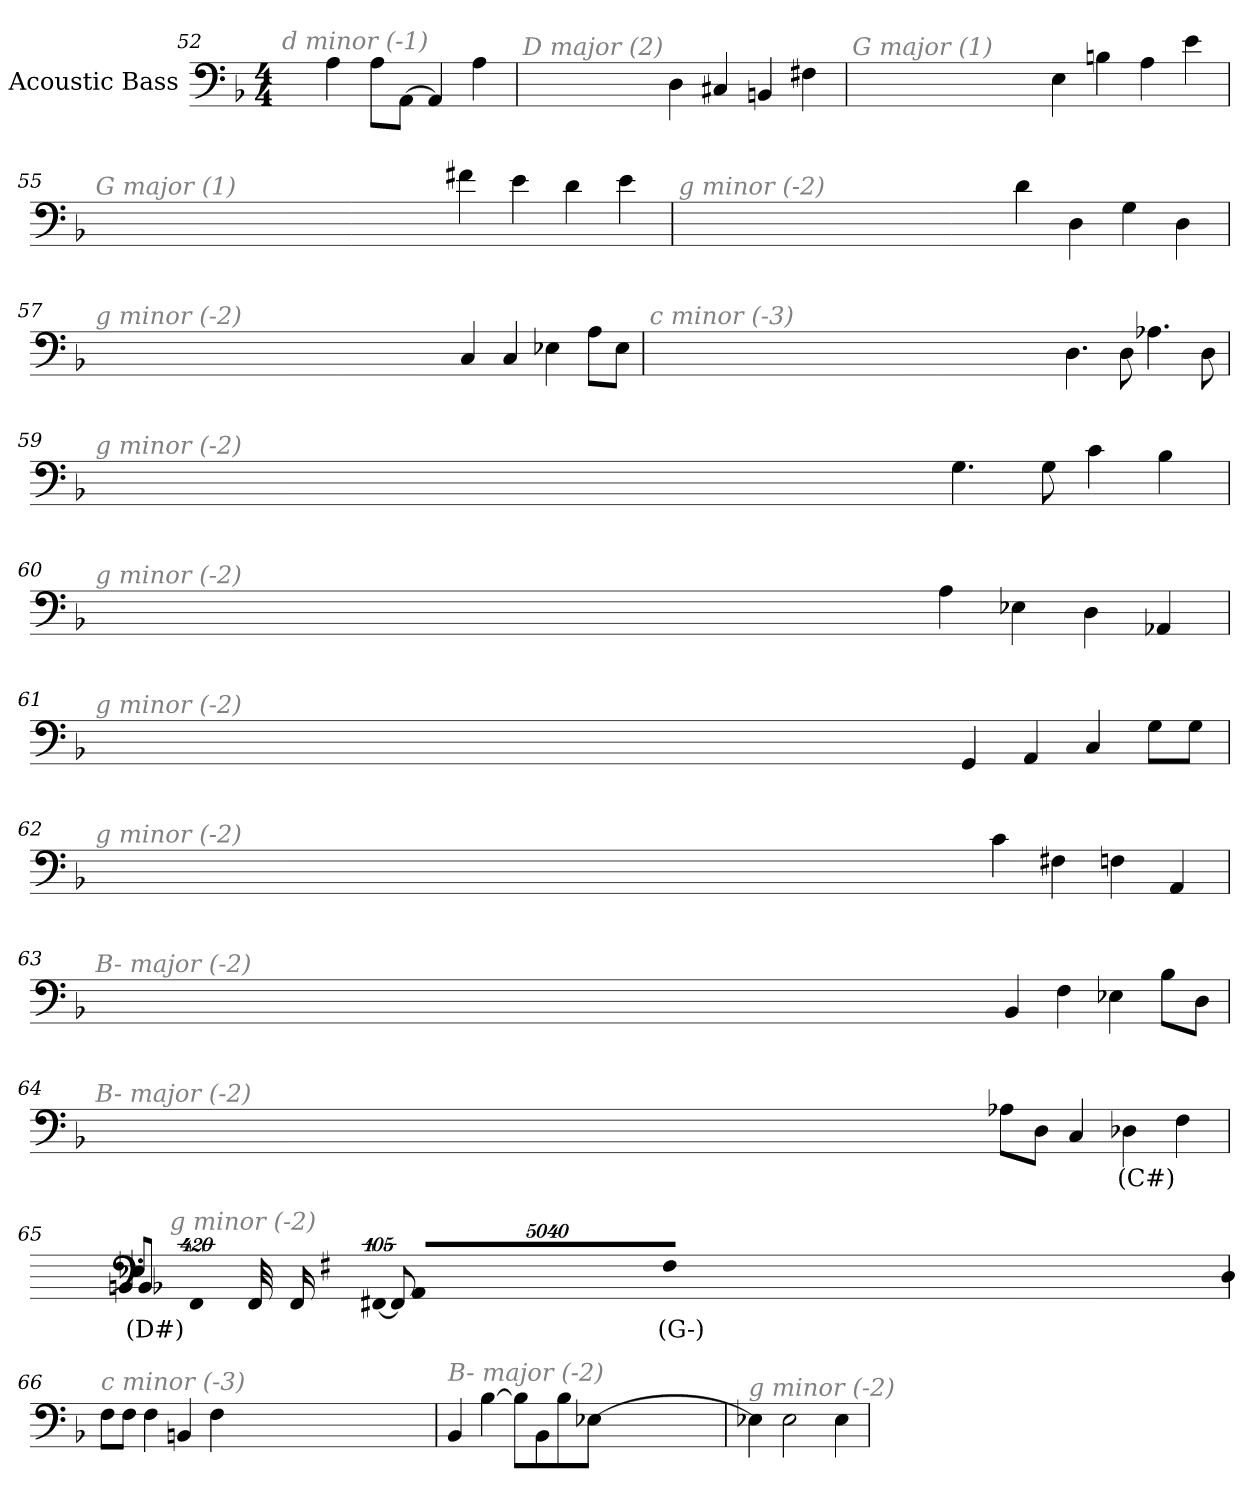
**kern	**text
*part1	*part1
*staff1	*staff1
*I"Acoustic Bass	*
*clefF4	*
*ITrd7c12	*
*k[b-]	*
*F:	*
*M4/4	*
=52	=52
!LO:TX:i:color=#808080:t=d minor (-1)	!
4AA	.
8AAL	.
[8AAAJ	.
4AAA]	.
4AA	.
=53	=53
!LO:TX:i:color=#808080:t=D major (2)	!
4DD	.
4CC#X	.
4BBBn	.
4FF#X	.
=54	=54
!LO:TX:i:color=#808080:t=G major (1)	!
4EE	.
4BBn	.
4AA	.
4E	.
=55	=55
!LO:TX:i:color=#808080:t=G major (1)	!
4F#X	.
4E	.
4D	.
4E	.
=56	=56
!LO:TX:i:color=#808080:t=g minor (-2)	!
4D	.
4DD	.
4GG	.
4DD	.
=57	=57
!LO:TX:i:color=#808080:t=g minor (-2)	!
4CC	.
4CC	.
4EE-X	.
8AAL	.
8EE-J	.
=58	=58
!LO:TX:i:color=#808080:t=c minor (-3)	!
4.DD	.
8DD	.
4.AA-X	.
8DD	.
=59	=59
!LO:TX:i:color=#808080:t=g minor (-2)	!
4.GG	.
8GG	.
4C	.
4BB-	.
=60	=60
!LO:TX:i:color=#808080:t=g minor (-2)	!
4AA	.
4EE-X	.
4DD	.
4AAA-X	.
=61	=61
!LO:TX:i:color=#808080:t=g minor (-2)	!
4GGG	.
4AAA	.
4CC	.
8GGL	.
8GGJ	.
=62	=62
!LO:TX:i:color=#808080:t=g minor (-2)	!
4C	.
4FF#X	.
4FFn	.
4AAA	.
=63	=63
!LO:TX:i:color=#808080:t=B- major (-2)	!
4BBB-	.
4FF	.
4EE-X	.
8BB-L	.
8DDJ	.
=64	=64
!LO:TX:i:color=#808080:t=B- major (-2)	!
8AA-XL	.
8DDJ	.
4CC	.
4DD-Xi	(C#)
4FF	.
=65	=65
!LO:N:vis=8	!
!LO:TX:i:color=#808080:t=g minor (-2)	!
40320%3347FF#XiL	(G-)
!LO:N:vis=8	!
40320%3347DD	.
!LO:N:vis=8	!
40320%3347AAAJ	.
!LO:N:vis=1024	!
[13440%13FFF#X	.
8FFF#_	.
16FFF#_	.
32FFF#_	.
!LO:N:vis=1024%31	!
13440%407FFF#]	.
4BBBn	.
8EE-XiL	(D#)
8BBBJ	.
=66	=66
!LO:TX:i:color=#808080:t=c minor (-3)	!
8FFL	.
8FFJ	.
4FF	.
4BBBn	.
4FF	.
=67	=67
!LO:TX:i:color=#808080:t=B- major (-2)	!
4BBB-	.
[4BB-	.
8BB-L]	.
8BBB-	.
8BB-	.
[8EE-XJ	.
=68	=68
!LO:TX:i:color=#808080:t=g minor (-2)	!
4EE-X]	.
2EE-	.
[4EE-	.
=	=
*-	*-
